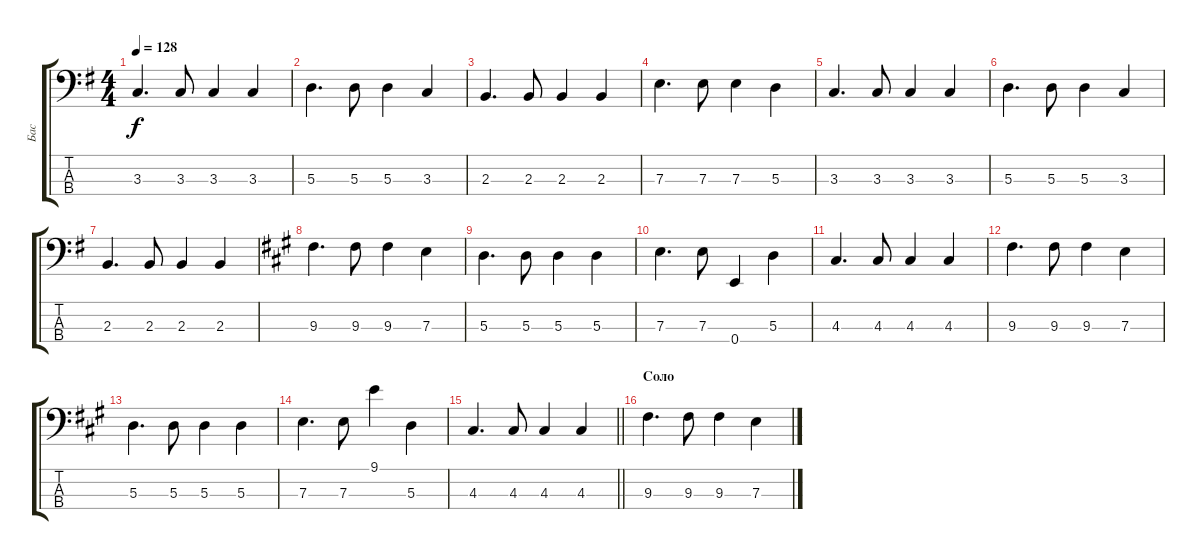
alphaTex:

\track ("Бас" "Бас") {instrument electricbassfinger}
\staff {score tabs}
\tuning (G2 D2 A1 E1) {hide}
\ts (4 4)
\tempo 128
\clef f4
\ks eminor
3.3.4{d dy f} 3.3.8 3.3.4 3.3.4 |
5.3.4{d} 5.3.8 5.3.4 3.3.4 |
2.3.4{d} 2.3.8 2.3.4 2.3.4 |
7.3.4{d} 7.3.8 7.3.4 5.3.4 |
3.3.4{d} 3.3.8 3.3.4 3.3.4 |
5.3.4{d} 5.3.8 5.3.4 3.3.4 |
2.3.4{d} 2.3.8 2.3.4 2.3.4 |
\ks f#minor
9.3.4{d} 9.3.8 9.3.4 7.3.4 |
5.3.4{d} 5.3.8 5.3.4 5.3.4 |
7.3.4{d} 7.3.8 0.4.4 5.3.4 |
4.3.4{d} 4.3.8 4.3.4 4.3.4 |
9.3.4{d} 9.3.8 9.3.4 7.3.4 |
5.3.4{d} 5.3.8 5.3.4 5.3.4 |
7.3.4{d} 7.3.8 9.1.4 5.3.4 |
\barLineRight lightlight
4.3.4{d} 4.3.8 4.3.4 4.3.4 |
\section ("" "Соло")
9.3.4{d} 9.3.8 9.3.4 7.3.4
